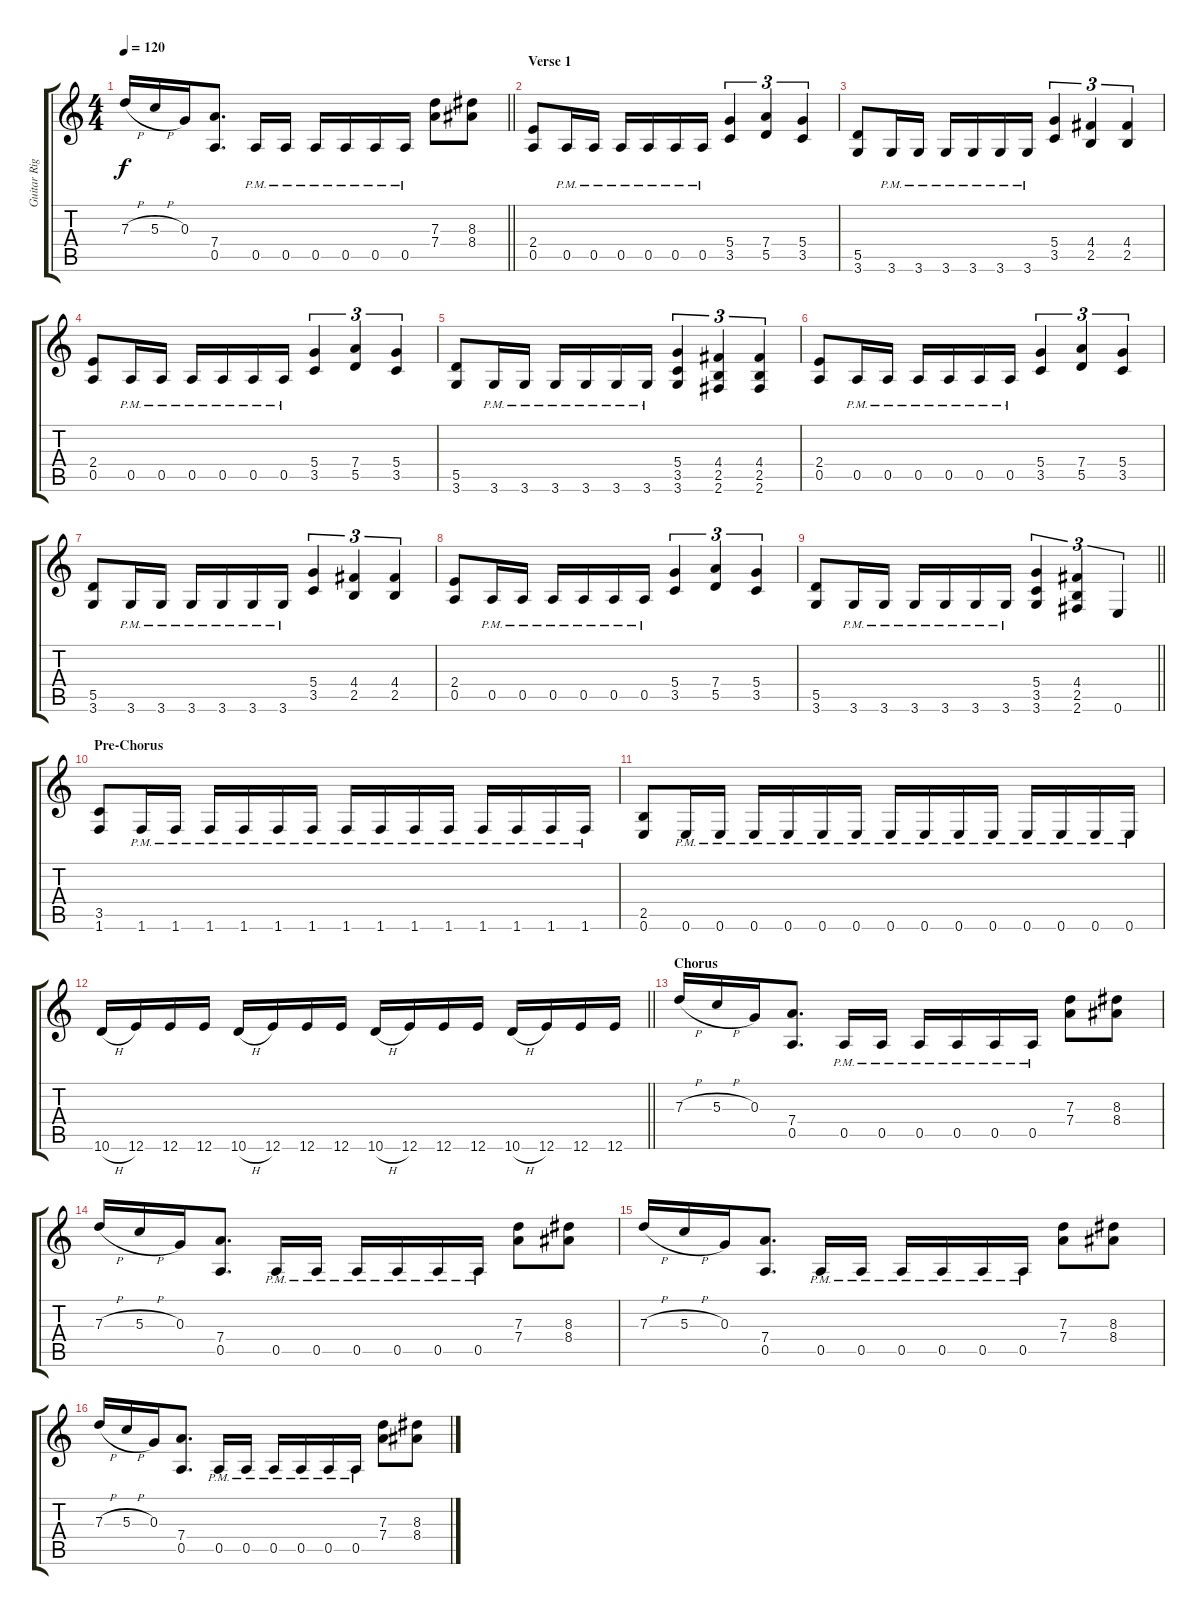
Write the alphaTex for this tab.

\track ("Guitar Right" "Guitar Rig") {instrument distortionguitar}
\staff {score tabs}
\tuning (E4 B3 G3 D3 A2 E2) {hide}
\ts (4 4)
\tempo 120
\clef g2
\barLineRight lightlight
\ks c
7.3{h}.16{dy f} 5.3{h}.16 0.3.16 (7.4 0.5).8{d} 0.5{pm}.16 0.5{pm}.16 0.5{pm}.16 0.5{pm}.16 0.5{pm}.16 0.5{pm}.16 (7.3 7.4).8 (8.3 8.4).8 |
\section ("" "Verse 1")
(2.4 0.5).8 0.5{pm}.16 0.5{pm}.16 0.5{pm}.16 0.5{pm}.16 0.5{pm}.16 0.5{pm}.16 (5.4 3.5).4{tu (3 2)} (7.4 5.5).4{tu (3 2)} (5.4 3.5).4{tu (3 2)} |
(5.5 3.6).8 3.6{pm}.16 3.6{pm}.16 3.6{pm}.16 3.6{pm}.16 3.6{pm}.16 3.6{pm}.16 (5.4 3.5).4{tu (3 2)} (4.4 2.5).4{tu (3 2)} (4.4 2.5).4{tu (3 2)} |
(2.4 0.5).8 0.5{pm}.16 0.5{pm}.16 0.5{pm}.16 0.5{pm}.16 0.5{pm}.16 0.5{pm}.16 (5.4 3.5).4{tu (3 2)} (7.4 5.5).4{tu (3 2)} (5.4 3.5).4{tu (3 2)} |
(5.5 3.6).8 3.6{pm}.16 3.6{pm}.16 3.6{pm}.16 3.6{pm}.16 3.6{pm}.16 3.6{pm}.16 (5.4 3.5 3.6).4{tu (3 2)} (4.4 2.5 2.6).4{tu (3 2)} (4.4 2.5 2.6).4{tu (3 2)} |
(2.4 0.5).8 0.5{pm}.16 0.5{pm}.16 0.5{pm}.16 0.5{pm}.16 0.5{pm}.16 0.5{pm}.16 (5.4 3.5).4{tu (3 2)} (7.4 5.5).4{tu (3 2)} (5.4 3.5).4{tu (3 2)} |
(5.5 3.6).8 3.6{pm}.16 3.6{pm}.16 3.6{pm}.16 3.6{pm}.16 3.6{pm}.16 3.6{pm}.16 (5.4 3.5).4{tu (3 2)} (4.4 2.5).4{tu (3 2)} (4.4 2.5).4{tu (3 2)} |
(2.4 0.5).8 0.5{pm}.16 0.5{pm}.16 0.5{pm}.16 0.5{pm}.16 0.5{pm}.16 0.5{pm}.16 (5.4 3.5).4{tu (3 2)} (7.4 5.5).4{tu (3 2)} (5.4 3.5).4{tu (3 2)} |
\barLineRight lightlight
(5.5 3.6).8 3.6{pm}.16 3.6{pm}.16 3.6{pm}.16 3.6{pm}.16 3.6{pm}.16 3.6{pm}.16 (5.4 3.5 3.6).4{tu (3 2)} (4.4 2.5 2.6).4{tu (3 2)} 0.6.4{tu (3 2)} |
\section ("" "Pre-Chorus")
(3.5 1.6).8 1.6{pm}.16 1.6{pm}.16 1.6{pm}.16 1.6{pm}.16 1.6{pm}.16 1.6{pm}.16 1.6{pm}.16 1.6{pm}.16 1.6{pm}.16 1.6{pm}.16 1.6{pm}.16 1.6{pm}.16 1.6{pm}.16 1.6{pm}.16 |
(2.5 0.6).8 0.6{pm}.16 0.6{pm}.16 0.6{pm}.16 0.6{pm}.16 0.6{pm}.16 0.6{pm}.16 0.6{pm}.16 0.6{pm}.16 0.6{pm}.16 0.6{pm}.16 0.6{pm}.16 0.6{pm}.16 0.6{pm}.16 0.6{pm}.16 |
\barLineRight lightlight
10.6{h}.16 12.6.16 12.6.16 12.6.16 10.6{h}.16 12.6.16 12.6.16 12.6.16 10.6{h}.16 12.6.16 12.6.16 12.6.16 10.6{h}.16 12.6.16 12.6.16 12.6.16 |
\section ("" "Chorus")
7.3{h}.16 5.3{h}.16 0.3.16 (7.4 0.5).8{d} 0.5{pm}.16 0.5{pm}.16 0.5{pm}.16 0.5{pm}.16 0.5{pm}.16 0.5{pm}.16 (7.3 7.4).8 (8.3 8.4).8 |
7.3{h}.16 5.3{h}.16 0.3.16 (7.4 0.5).8{d} 0.5{pm}.16 0.5{pm}.16 0.5{pm}.16 0.5{pm}.16 0.5{pm}.16 0.5{pm}.16 (7.3 7.4).8 (8.3 8.4).8 |
7.3{h}.16 5.3{h}.16 0.3.16 (7.4 0.5).8{d} 0.5{pm}.16 0.5{pm}.16 0.5{pm}.16 0.5{pm}.16 0.5{pm}.16 0.5{pm}.16 (7.3 7.4).8 (8.3 8.4).8 |
7.3{h}.16 5.3{h}.16 0.3.16 (7.4 0.5).8{d} 0.5{pm}.16 0.5{pm}.16 0.5{pm}.16 0.5{pm}.16 0.5{pm}.16 0.5{pm}.16 (7.3 7.4).8 (8.3 8.4).8
